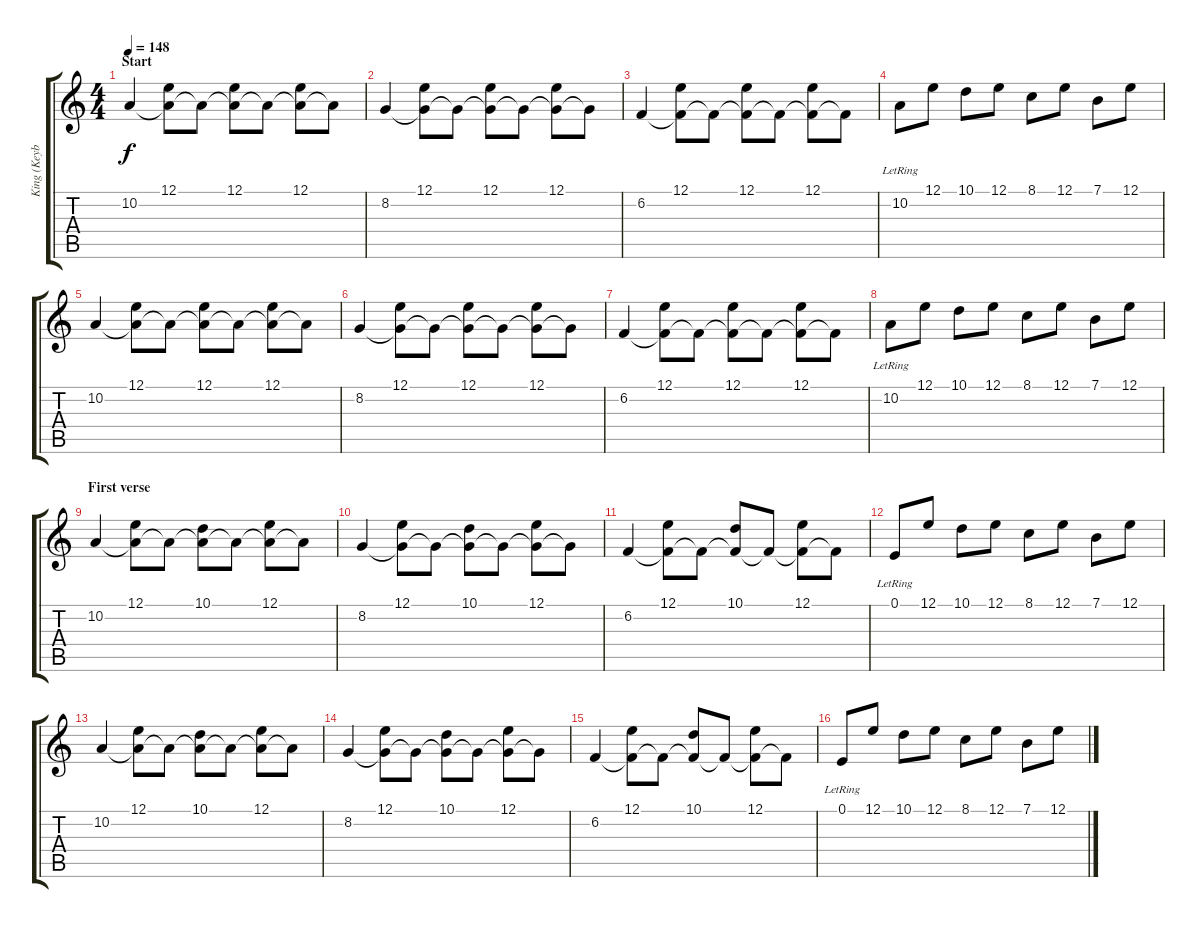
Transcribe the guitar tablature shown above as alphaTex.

\track ("King (KeybMid)" "King (Keyb") {instrument vibraphone}
\staff {score tabs}
\tuning (E4 B3 G3 D3 A2 E2) {hide}
\ts (4 4)
\section ("" "Start")
\tempo 148
\clef g2
\ks c
10.2.4{dy f instrument vibraphone} (12.1 10.2{t}).8 10.2{t}.8 (12.1 10.2{t}).8 10.2{t}.8 (12.1 10.2{t}).8 10.2{t}.8 |
8.2.4 (12.1 8.2{t}).8 8.2{t}.8 (12.1 8.2{t}).8 8.2{t}.8 (12.1 8.2{t}).8 8.2{t}.8 |
6.2.4 (12.1 6.2{t}).8 6.2{t}.8 (12.1 6.2{t}).8 6.2{t}.8 (12.1 6.2{t}).8 6.2{t}.8 |
10.2{lr}.8 12.1.8 10.1.8 12.1.8 8.1.8 12.1.8 7.1.8 12.1.8 |
10.2.4 (12.1 10.2{t}).8 10.2{t}.8 (12.1 10.2{t}).8 10.2{t}.8 (12.1 10.2{t}).8 10.2{t}.8 |
8.2.4 (12.1 8.2{t}).8 8.2{t}.8 (12.1 8.2{t}).8 8.2{t}.8 (12.1 8.2{t}).8 8.2{t}.8 |
6.2.4 (12.1 6.2{t}).8 6.2{t}.8 (12.1 6.2{t}).8 6.2{t}.8 (12.1 6.2{t}).8 6.2{t}.8 |
10.2{lr}.8 12.1.8 10.1.8 12.1.8 8.1.8 12.1.8 7.1.8 12.1.8 |
\section ("" "First verse")
10.2.4 (12.1 10.2{t}).8 10.2{t}.8 (10.1 10.2{t}).8 10.2{t}.8 (12.1 10.2{t}).8 10.2{t}.8 |
8.2.4 (12.1 8.2{t}).8 8.2{t}.8 (10.1 8.2{t}).8 8.2{t}.8 (12.1 8.2{t}).8 8.2{t}.8 |
6.2.4 (12.1 6.2{t}).8 6.2{t}.8 (10.1 6.2{t}).8 6.2{t}.8 (12.1 6.2{t}).8 6.2{t}.8 |
0.1{lr}.8 12.1.8 10.1.8 12.1.8 8.1.8 12.1.8 7.1.8 12.1.8 |
10.2.4 (12.1 10.2{t}).8 10.2{t}.8 (10.1 10.2{t}).8 10.2{t}.8 (12.1 10.2{t}).8 10.2{t}.8 |
8.2.4 (12.1 8.2{t}).8 8.2{t}.8 (10.1 8.2{t}).8 8.2{t}.8 (12.1 8.2{t}).8 8.2{t}.8 |
6.2.4 (12.1 6.2{t}).8 6.2{t}.8 (10.1 6.2{t}).8 6.2{t}.8 (12.1 6.2{t}).8 6.2{t}.8 |
0.1{lr}.8 12.1.8 10.1.8 12.1.8 8.1.8 12.1.8 7.1.8 12.1.8
